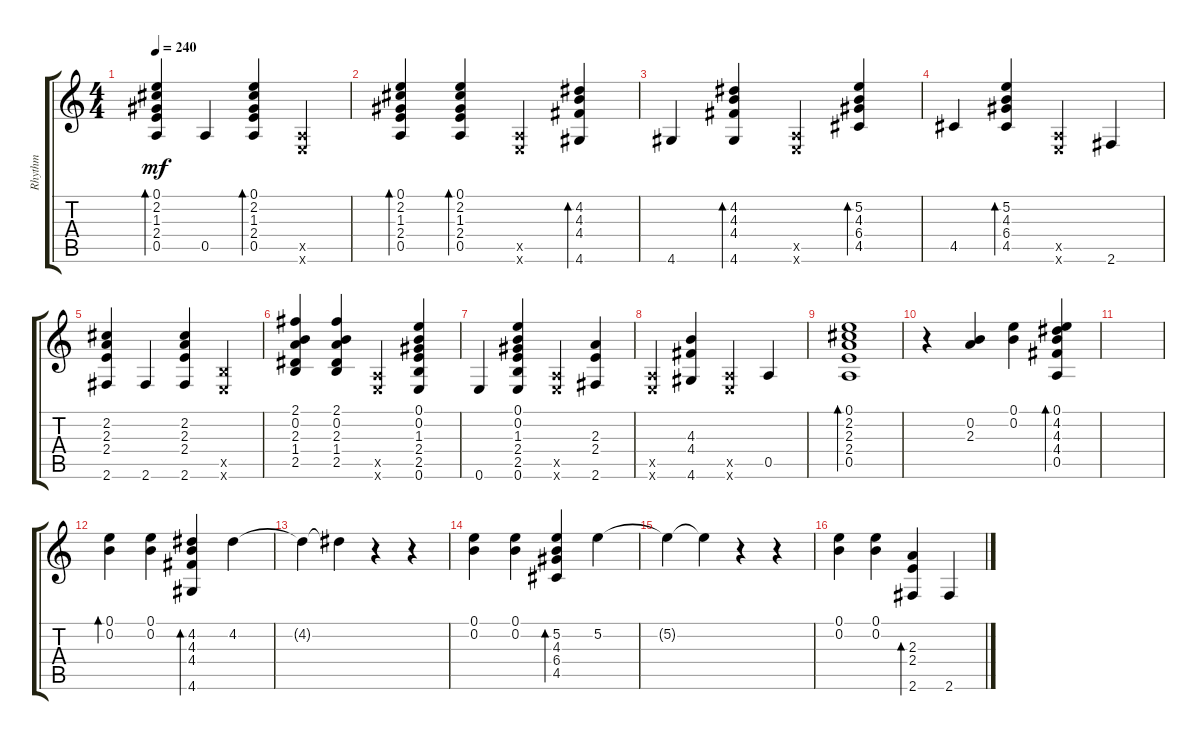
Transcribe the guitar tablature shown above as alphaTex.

\track ("Rhythm" "Rhythm") {instrument acousticguitarsteel}
\staff {score tabs}
\tuning (E4 B3 G3 D3 A2 E2) {hide}
\ts (4 4)
\tempo 240
\clef g2
\ks c
(0.1 2.2 1.3 2.4 0.5).4{bd 60 dy mf} 0.5.4 (0.1 2.2 1.3 2.4 0.5).4{bd 60} (0.5{x} 0.6{x}).4 |
(0.1 2.2 1.3 2.4 0.5).4{bd 60} (0.1 2.2 1.3 2.4 0.5).4{bd 60} (0.5{x} 0.6{x}).4 (4.2 4.3 4.4 4.6).4{bd 60} |
4.6.4 (4.2 4.3 4.4 4.6).4{bd 60} (0.5{x} 0.6{x}).4 (5.2 4.3 6.4 4.5).4{bd 60} |
4.5.4 (5.2 4.3 6.4 4.5).4{bd 60} (0.5{x} 0.6{x}).4 2.6.4 |
(2.2 2.3 2.4 2.6).4 2.6.4 (2.2 2.3 2.4 2.6).4 (2.5{x} 0.6{x}).4 |
(2.1 0.2 2.3 1.4 2.5).4 (2.1 0.2 2.3 1.4 2.5).4 (0.5{x} 0.6{x}).4 (0.1 0.2 1.3 2.4 2.5 0.6).4 |
0.6.4 (0.1 0.2 1.3 2.4 2.5 0.6).4 (0.5{x} 0.6{x}).4 (2.3 2.4 2.6).4 |
(0.5{x} 0.6{x}).4 (4.3 4.4 4.6).4 (0.5{x} 0.6{x}).4 0.5.4 |
(0.1 2.2 2.3 2.4 0.5).1{bd 240} |
r.4 (0.2 2.3).4 (0.1 0.2).4 (0.1 4.2 4.3 4.4 0.5).4{bd 240} |
|
(0.1 0.2).4{bd 240} (0.1 0.2).4 (4.2 4.3 4.4 4.6).4{bd 240} 4.2.4 |
4.2{t}.4 4.2{t}.4 r.4 r.4 |
(0.1 0.2).4 (0.1 0.2).4 (5.2 4.3 6.4 4.5).4{bd 240} 5.2.4 |
5.2{t}.4 5.2{t}.4 r.4 r.4 |
(0.1 0.2).4 (0.1 0.2).4 (2.3 2.4 2.6).4{bd 120} 2.6.4
